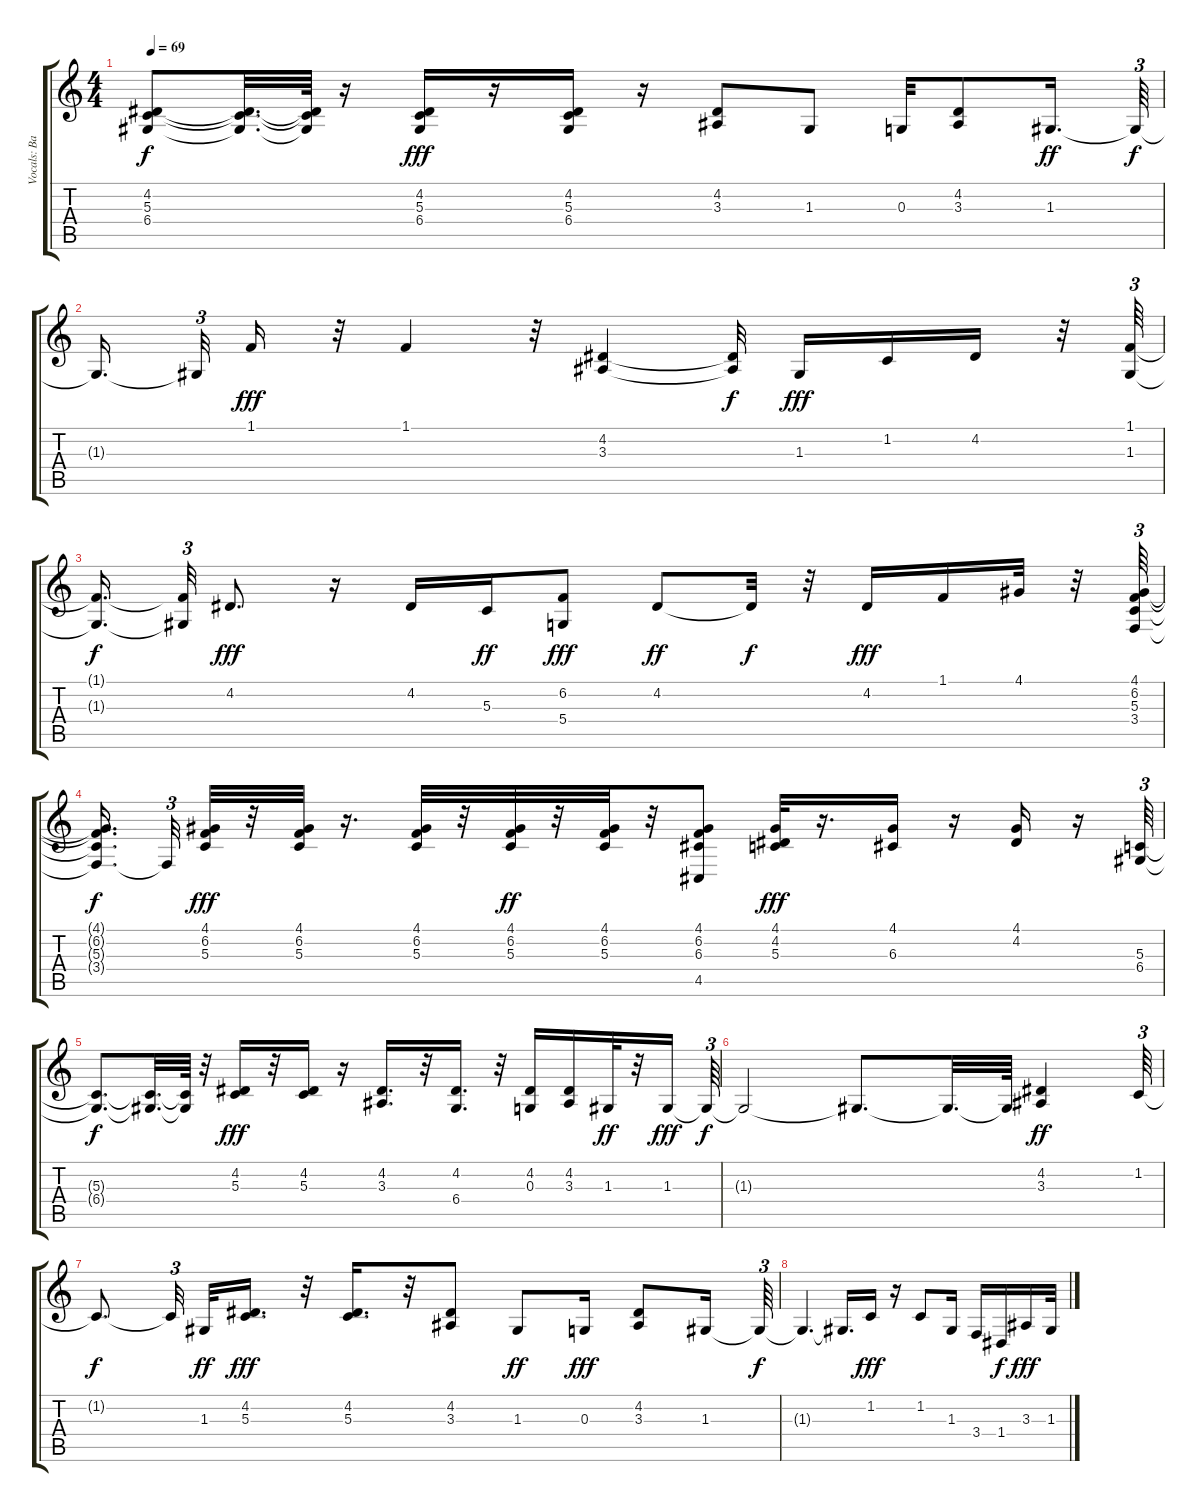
\track ("Vocals: Backing" "Vocals: Ba") {instrument choiraahs}
\staff {score tabs}
\tuning (E4 B3 G3 D3 A2 E2) {hide}
\ts (4 4)
\tempo 69
\clef g2
\ks c
(4.2{t} 5.3{t} 6.4{t}).8{dy f} (4.2{t} 5.3{t} 6.4{t}).32{d} (4.2{t} 5.3{t} 6.4{t}).64 r.16 (4.2 5.3 6.4).16{dy fff} r.16 (4.2 5.3 6.4).16 r.16 (4.2 3.3).8 1.3.8 0.3.32 (4.2 3.3).8 1.3.16{d dy ff} 1.3{t}.64{tu (3 2) dy f} |
1.3{t}.16{d beam splitsecondary} 1.3{t}.32{tu (3 2)} 1.1.16{dy fff} r.32 1.1.4 r.32 (4.2 3.3).4 (4.2{t} 3.3{t}).32{dy f} 1.3.16{dy fff} 1.2.16 4.2.16 r.32 (1.1 1.3).64{tu (3 2)} |
(1.1{t} 1.3{t}).16{d dy f beam splitsecondary} (1.1{t} 1.3{t}).32{tu (3 2)} 4.2.8{d dy fff} r.16 4.2.16 5.3.16{dy ff} (6.2 5.4).8{dy fff} 4.2.8{dy ff} 4.2{t}.32{dy f} r.32 4.2.16{dy fff} 1.1.16 4.1.32 r.32 (4.1 6.2 5.3 3.4).64{tu (3 2)} |
(4.1{t} 6.2{t} 5.3{t} 3.4{t}).16{d dy f beam splitsecondary} 3.4{t}.32{tu (3 2)} (4.1 6.2 5.3).32{dy fff} r.32 (4.1 6.2 5.3).32 r.16{d} (4.1 6.2 5.3).32 r.32 (4.1 6.2 5.3).32{dy ff} r.32 (4.1 6.2 5.3).32 r.32 (4.1 6.2 6.3 4.5).8 (4.1 4.2 5.3).32{dy fff} r.16{d} (4.1 6.3).16 r.16 (4.1 4.2).16 r.16 (5.3 6.4).64{tu (3 2)} |
(5.3{t} 6.4{t}).8{d dy f} (5.3{t} 6.4{t}).32{d} (5.3{t} 6.4{t}).64 r.32 (4.2 5.3).16{dy fff} r.32 (4.2 5.3).16 r.16 (4.2 3.3).16{d} r.32 (4.2 6.4).16{d} r.32 (4.2 0.3).16 (4.2 3.3).16 1.3.32{dy ff} r.32 1.3.16{dy fff} 1.3{t}.64{tu (3 2) dy f} |
1.3{t}.2 1.3{t}.8{d} 1.3{t}.32{d} 1.3{t}.64 (4.2 3.3).4{dy ff} 1.2.64{tu (3 2)} |
1.2{t}.8{d dy f} 1.2{t}.32{tu (3 2) beam splitsecondary} 1.3.32{dy ff} (4.2 5.3).16{d dy fff} r.32 (4.2 5.3).16{d} r.32 (4.2 3.3).8 1.3.8{dy ff} 0.3.16{dy fff} (4.2 3.3).8 1.3.16 1.3{t}.64{tu (3 2) dy f} |
1.3{t}.4{d} 1.3{t}.16{d} 1.2.16{dy fff} r.16 1.2.8 1.3.16 3.4.16 1.4.16{dy f} 3.3.16{dy fff} 1.3.32
